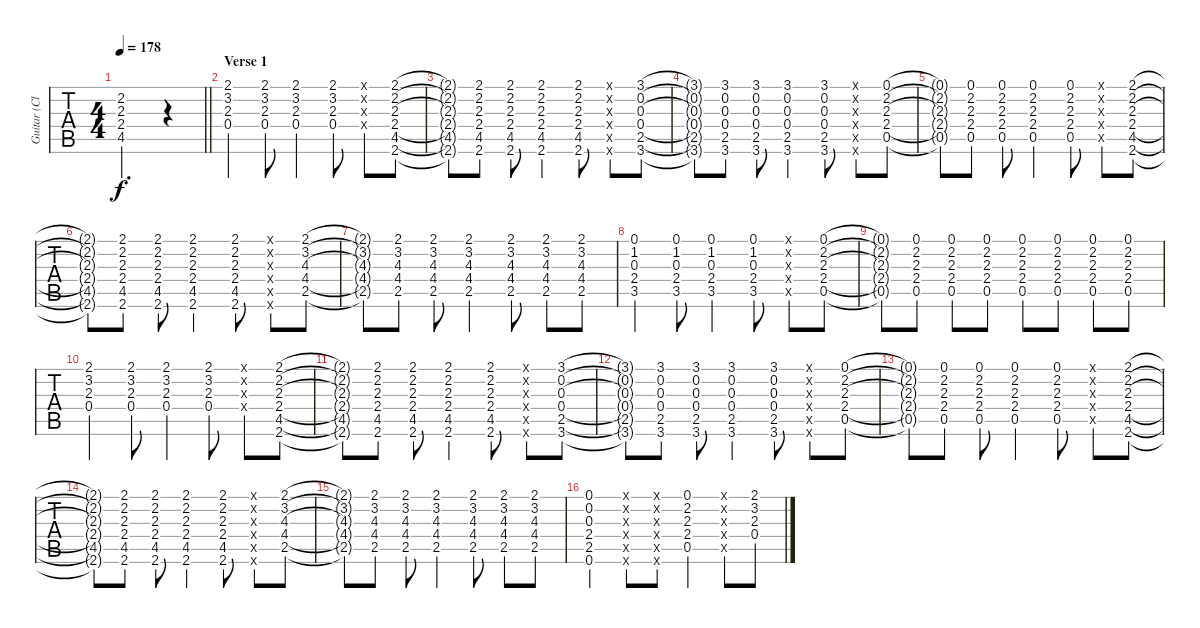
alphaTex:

\track ("Guitar (Clean)" "Guitar (Cl") {instrument electricguitarclean}
\staff {tabs}
\tuning (E4 B3 G3 D3 A2 E2) {hide}
\ts (4 4)
\tempo 178
\clef g2
\barLineRight lightlight
\ks d
(2.2{t} 2.3{t} 2.4{t} 4.5{t}).2{d dy f} r.4 |
\section ("" "Verse 1")
(2.1 3.2 2.3 0.4).4 (2.1 3.2 2.3 0.4).8 (2.1 3.2 2.3 0.4).4 (2.1 3.2 2.3 0.4).8 (2.1{x} 3.2{x} 2.3{x} 0.4{x}).8 (2.1 2.2 2.3 2.4 4.5 2.6).8 |
(2.1{t} 2.2{t} 2.3{t} 2.4{t} 4.5{t} 2.6{t}).8 (2.1 2.2 2.3 2.4 4.5 2.6).8 (2.1 2.2 2.3 2.4 4.5 2.6).8 (2.1 2.2 2.3 2.4 4.5 2.6).4 (2.1 2.2 2.3 2.4 4.5 2.6).8 (2.1{x} 2.2{x} 2.3{x} 2.4{x} 4.5{x} 2.6{x}).8 (3.1 0.2 0.3 0.4 2.5 3.6).8 |
(3.1{t} 0.2{t} 0.3{t} 0.4{t} 2.5{t} 3.6{t}).8 (3.1 0.2 0.3 0.4 2.5 3.6).8 (3.1 0.2 0.3 0.4 2.5 3.6).8 (3.1 0.2 0.3 0.4 2.5 3.6).4 (3.1 0.2 0.3 0.4 2.5 3.6).8 (3.1{x} 0.2{x} 0.3{x} 0.4{x} 2.5{x} 3.6{x}).8 (0.1 2.2 2.3 2.4 0.5).8 |
(0.1{t} 2.2{t} 2.3{t} 2.4{t} 0.5{t}).8 (0.1 2.2 2.3 2.4 0.5).8 (0.1 2.2 2.3 2.4 0.5).8 (0.1 2.2 2.3 2.4 0.5).4 (0.1 2.2 2.3 2.4 0.5).8 (0.1{x} 2.2{x} 2.3{x} 2.4{x} 4.5{x}).8 (2.1 2.2 2.3 2.4 4.5 2.6).8 |
(2.1{t} 2.2{t} 2.3{t} 2.4{t} 4.5{t} 2.6{t}).8 (2.1 2.2 2.3 2.4 4.5 2.6).8 (2.1 2.2 2.3 2.4 4.5 2.6).8 (2.1 2.2 2.3 2.4 4.5 2.6).4 (2.1 2.2 2.3 2.4 4.5 2.6).8 (2.1{x} 2.2{x} 2.3{x} 2.4{x} 0.5{x} 2.6{x}).8 (2.1 3.2 4.3 4.4 2.5).8 |
(2.1{t} 3.2{t} 4.3{t} 4.4{t} 2.5{t}).8 (2.1 3.2 4.3 4.4 2.5).8 (2.1 3.2 4.3 4.4 2.5).8 (2.1 3.2 4.3 4.4 2.5).4 (2.1 3.2 4.3 4.4 2.5).8 (2.1 3.2 4.3 4.4 2.5).8 (2.1 3.2 4.3 4.4 2.5).8 |
(0.1 1.2 0.3 2.4 3.5).4 (0.1 1.2 0.3 2.4 3.5).8 (0.1 1.2 0.3 2.4 3.5).4 (0.1 1.2 0.3 2.4 3.5).8 (0.1{x} 1.2{x} 0.3{x} 2.4{x} 3.5{x}).8 (0.1 2.2 2.3 2.4 0.5).8 |
(0.1{t} 2.2{t} 2.3{t} 2.4{t} 0.5{t}).8 (0.1 2.2 2.3 2.4 0.5).8 (0.1 2.2 2.3 2.4 0.5).8 (0.1 2.2 2.3 2.4 0.5).8 (0.1 2.2 2.3 2.4 0.5).8 (0.1 2.2 2.3 2.4 0.5).8 (0.1 2.2 2.3 2.4 0.5).8 (0.1 2.2 2.3 2.4 0.5).8 |
(2.1 3.2 2.3 0.4).4 (2.1 3.2 2.3 0.4).8 (2.1 3.2 2.3 0.4).4 (2.1 3.2 2.3 0.4).8 (2.1{x} 3.2{x} 2.3{x} 0.4{x}).8 (2.1 2.2 2.3 2.4 4.5 2.6).8 |
(2.1{t} 2.2{t} 2.3{t} 2.4{t} 4.5{t} 2.6{t}).8 (2.1 2.2 2.3 2.4 4.5 2.6).8 (2.1 2.2 2.3 2.4 4.5 2.6).8 (2.1 2.2 2.3 2.4 4.5 2.6).4 (2.1 2.2 2.3 2.4 4.5 2.6).8 (2.1{x} 2.2{x} 2.3{x} 2.4{x} 4.5{x} 2.6{x}).8 (3.1 0.2 0.3 0.4 2.5 3.6).8 |
(3.1{t} 0.2{t} 0.3{t} 0.4{t} 2.5{t} 3.6{t}).8 (3.1 0.2 0.3 0.4 2.5 3.6).8 (3.1 0.2 0.3 0.4 2.5 3.6).8 (3.1 0.2 0.3 0.4 2.5 3.6).4 (3.1 0.2 0.3 0.4 2.5 3.6).8 (3.1{x} 0.2{x} 0.3{x} 0.4{x} 2.5{x} 3.6{x}).8 (0.1 2.2 2.3 2.4 0.5).8 |
(0.1{t} 2.2{t} 2.3{t} 2.4{t} 0.5{t}).8 (0.1 2.2 2.3 2.4 0.5).8 (0.1 2.2 2.3 2.4 0.5).8 (0.1 2.2 2.3 2.4 0.5).4 (0.1 2.2 2.3 2.4 0.5).8 (0.1{x} 2.2{x} 2.3{x} 2.4{x} 0.5{x}).8 (2.1 2.2 2.3 2.4 4.5 2.6).8 |
(2.1{t} 2.2{t} 2.3{t} 2.4{t} 4.5{t} 2.6{t}).8 (2.1 2.2 2.3 2.4 4.5 2.6).8 (2.1 2.2 2.3 2.4 4.5 2.6).8 (2.1 2.2 2.3 2.4 4.5 2.6).4 (2.1 2.2 2.3 2.4 4.5 2.6).8 (2.1{x} 2.2{x} 2.3{x} 2.4{x} 4.5{x} 2.6{x}).8 (2.1 3.2 4.3 4.4 2.5).8 |
(2.1{t} 3.2{t} 4.3{t} 4.4{t} 2.5{t}).8 (2.1 3.2 4.3 4.4 2.5).8 (2.1 3.2 4.3 4.4 2.5).8 (2.1 3.2 4.3 4.4 2.5).4 (2.1 3.2 4.3 4.4 2.5).8 (2.1 3.2 4.3 4.4 2.5).8 (2.1 3.2 4.3 4.4 2.5).8 |
(0.1 0.2 0.3 2.4 2.5 0.6).4 (0.1{x} 0.2{x} 0.3{x} 2.4{x} 2.5{x} 0.6{x}).8 (0.1{x} 0.2{x} 0.3{x} 2.4{x} 2.5{x} 0.6{x}).8 (0.1 2.2 2.3 2.4 0.5).4 (0.1{x} 2.2{x} 2.3{x} 2.4{x} 4.5{x}).8 (2.1 3.2 2.3 0.4).8
